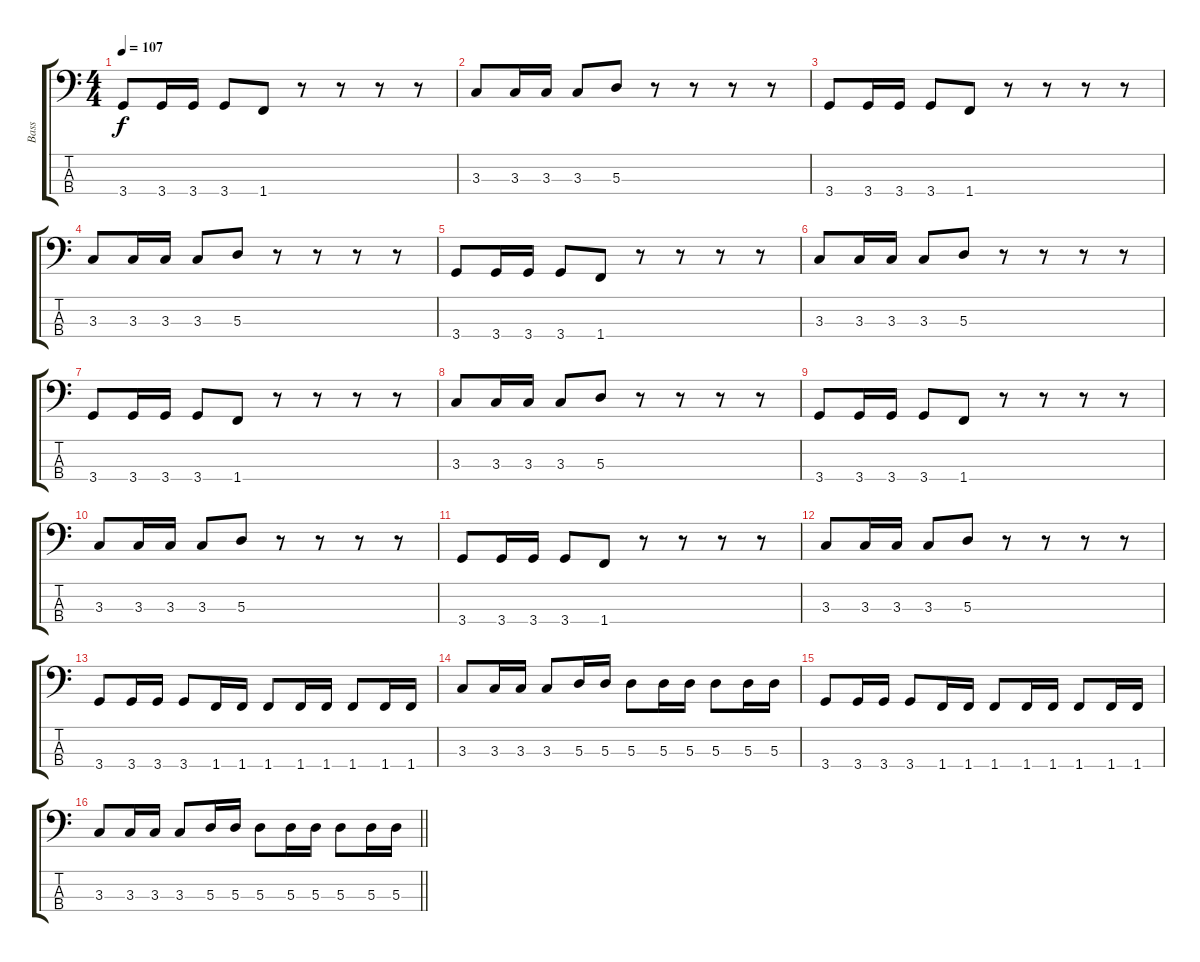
\track ("Bass" "Bass") {instrument electricbasspick}
\staff {score tabs}
\tuning (G2 D2 A1 E1) {hide}
\ts (4 4)
\tempo 107
\clef f4
\ks c
3.4.8{dy f} 3.4.16 3.4.16 3.4.8 1.4.8 r.8 r.8 r.8 r.8 |
3.3.8 3.3.16 3.3.16 3.3.8 5.3.8 r.8 r.8 r.8 r.8 |
3.4.8 3.4.16 3.4.16 3.4.8 1.4.8 r.8 r.8 r.8 r.8 |
3.3.8 3.3.16 3.3.16 3.3.8 5.3.8 r.8 r.8 r.8 r.8 |
3.4.8 3.4.16 3.4.16 3.4.8 1.4.8 r.8 r.8 r.8 r.8 |
3.3.8 3.3.16 3.3.16 3.3.8 5.3.8 r.8 r.8 r.8 r.8 |
3.4.8 3.4.16 3.4.16 3.4.8 1.4.8 r.8 r.8 r.8 r.8 |
3.3.8 3.3.16 3.3.16 3.3.8 5.3.8 r.8 r.8 r.8 r.8 |
3.4.8 3.4.16 3.4.16 3.4.8 1.4.8 r.8 r.8 r.8 r.8 |
3.3.8 3.3.16 3.3.16 3.3.8 5.3.8 r.8 r.8 r.8 r.8 |
3.4.8 3.4.16 3.4.16 3.4.8 1.4.8 r.8 r.8 r.8 r.8 |
3.3.8 3.3.16 3.3.16 3.3.8 5.3.8 r.8 r.8 r.8 r.8 |
3.4.8 3.4.16 3.4.16 3.4.8 1.4.16 1.4.16 1.4.8 1.4.16 1.4.16 1.4.8 1.4.16 1.4.16 |
3.3.8 3.3.16 3.3.16 3.3.8 5.3.16 5.3.16 5.3.8 5.3.16 5.3.16 5.3.8 5.3.16 5.3.16 |
3.4.8 3.4.16 3.4.16 3.4.8 1.4.16 1.4.16 1.4.8 1.4.16 1.4.16 1.4.8 1.4.16 1.4.16 |
\barLineRight lightlight
3.3.8 3.3.16 3.3.16 3.3.8 5.3.16 5.3.16 5.3.8 5.3.16 5.3.16 5.3.8 5.3.16 5.3.16
